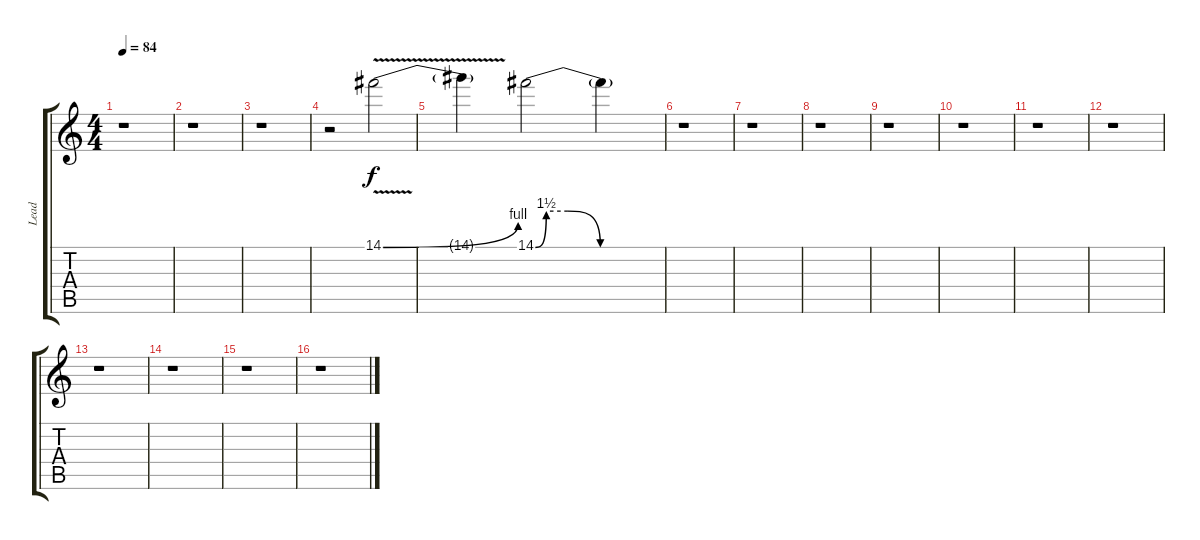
\track ("Lead" "Lead") {instrument overdrivenguitar}
\staff {score tabs}
\tuning (E4 B3 G3 D3 A2 E2) {hide}
\ts (4 4)
\tempo 84
\clef g2
\ks c
r.1{dy f} |
r.1 |
r.1 |
r.2 14.1{be (bend 0 0 60 4) v}.2 |
14.1{t}.4 14.1{be (custom 0 0 5 6 15 6 30 0 45 0 55 0 60 0)}.2 14.1{t}.4 |
r.1 |
r.1 |
r.1 |
r.1 |
r.1 |
r.1 |
r.1 |
r.1 |
r.1 |
r.1 |
r.1
